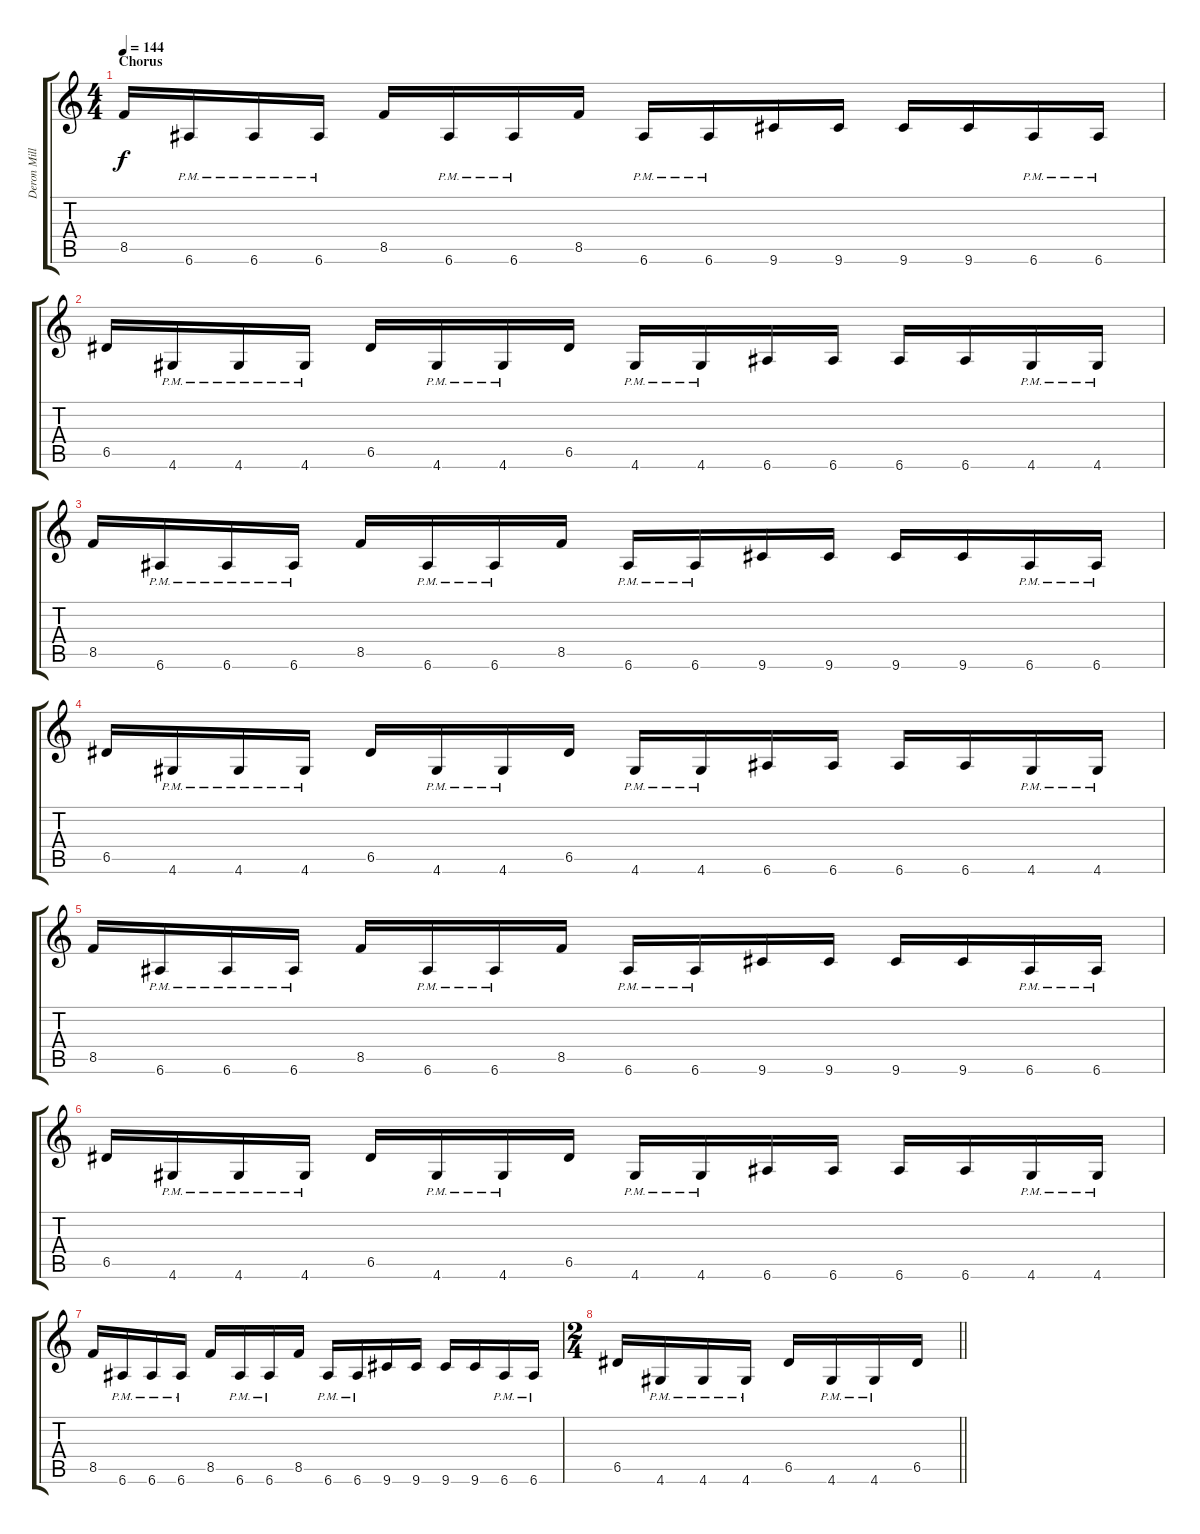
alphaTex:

\track ("Deron Miller [Left]" "Deron Mill") {instrument distortionguitar}
\staff {score tabs}
\tuning (E4 B3 G3 D3 A2 E2) {hide}
\ts (4 4)
\section ("" "Chorus")
\tempo 144
\clef g2
\ks c
8.5.16{dy f} 6.6{pm}.16 6.6{pm}.16 6.6{pm}.16 8.5.16 6.6{pm}.16 6.6{pm}.16 8.5.16 6.6{pm}.16 6.6{pm}.16 9.6.16 9.6.16 9.6.16 9.6.16 6.6{pm}.16 6.6{pm}.16 |
6.5.16 4.6{pm}.16 4.6{pm}.16 4.6{pm}.16 6.5.16 4.6{pm}.16 4.6{pm}.16 6.5.16 4.6{pm}.16 4.6{pm}.16 6.6.16 6.6.16 6.6.16 6.6.16 4.6{pm}.16 4.6{pm}.16 |
8.5.16 6.6{pm}.16 6.6{pm}.16 6.6{pm}.16 8.5.16 6.6{pm}.16 6.6{pm}.16 8.5.16 6.6{pm}.16 6.6{pm}.16 9.6.16 9.6.16 9.6.16 9.6.16 6.6{pm}.16 6.6{pm}.16 |
6.5.16 4.6{pm}.16 4.6{pm}.16 4.6{pm}.16 6.5.16 4.6{pm}.16 4.6{pm}.16 6.5.16 4.6{pm}.16 4.6{pm}.16 6.6.16 6.6.16 6.6.16 6.6.16 4.6{pm}.16 4.6{pm}.16 |
8.5.16 6.6{pm}.16 6.6{pm}.16 6.6{pm}.16 8.5.16 6.6{pm}.16 6.6{pm}.16 8.5.16 6.6{pm}.16 6.6{pm}.16 9.6.16 9.6.16 9.6.16 9.6.16 6.6{pm}.16 6.6{pm}.16 |
6.5.16 4.6{pm}.16 4.6{pm}.16 4.6{pm}.16 6.5.16 4.6{pm}.16 4.6{pm}.16 6.5.16 4.6{pm}.16 4.6{pm}.16 6.6.16 6.6.16 6.6.16 6.6.16 4.6{pm}.16 4.6{pm}.16 |
8.5.16 6.6{pm}.16 6.6{pm}.16 6.6{pm}.16 8.5.16 6.6{pm}.16 6.6{pm}.16 8.5.16 6.6{pm}.16 6.6{pm}.16 9.6.16 9.6.16 9.6.16 9.6.16 6.6{pm}.16 6.6{pm}.16 |
\ts (2 4)
\barLineRight lightlight
6.5.16 4.6{pm}.16 4.6{pm}.16 4.6{pm}.16 6.5.16 4.6{pm}.16 4.6{pm}.16 6.5.16
